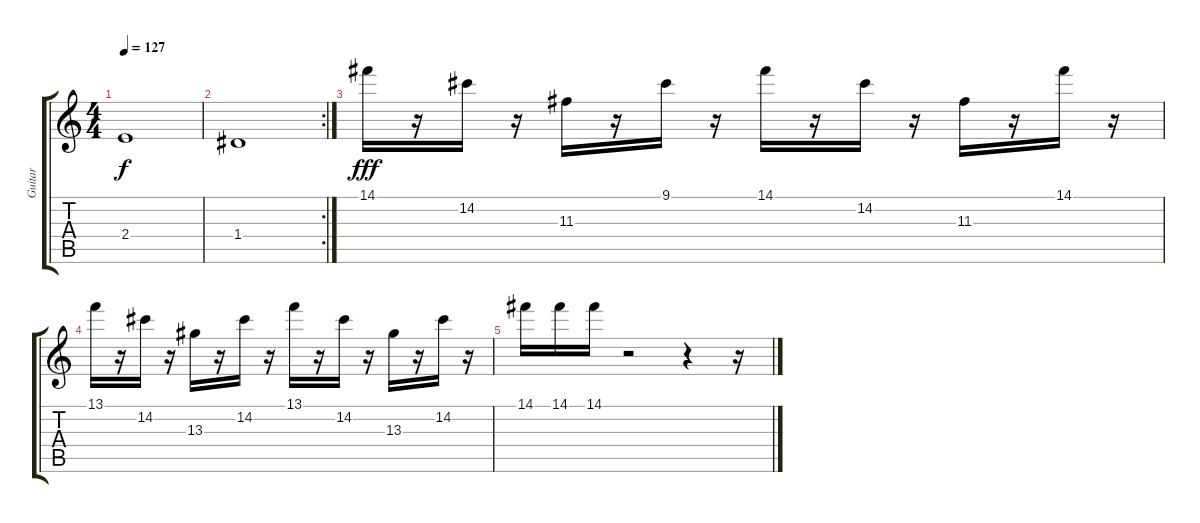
\track ("Guitar" "Guitar") {instrument distortionguitar}
\staff {score tabs}
\tuning (E4 B3 G3 D3 A2 E2) {hide}
\ts (4 4)
\tempo 127
\clef g2
\ks c
2.4.1{dy f} |
\rc 2
1.4.1 |
14.1.16{dy fff} r.16 14.2.16 r.16 11.3.16 r.16 9.1.16 r.16 14.1.16 r.16 14.2.16 r.16 11.3.16 r.16 14.1.16 r.16 |
13.1.16 r.16 14.2.16 r.16 13.3.16 r.16 14.2.16 r.16 13.1.16 r.16 14.2.16 r.16 13.3.16 r.16 14.2.16 r.16 |
14.1.16 14.1.16 14.1.16 r.2 r.4 r.16
